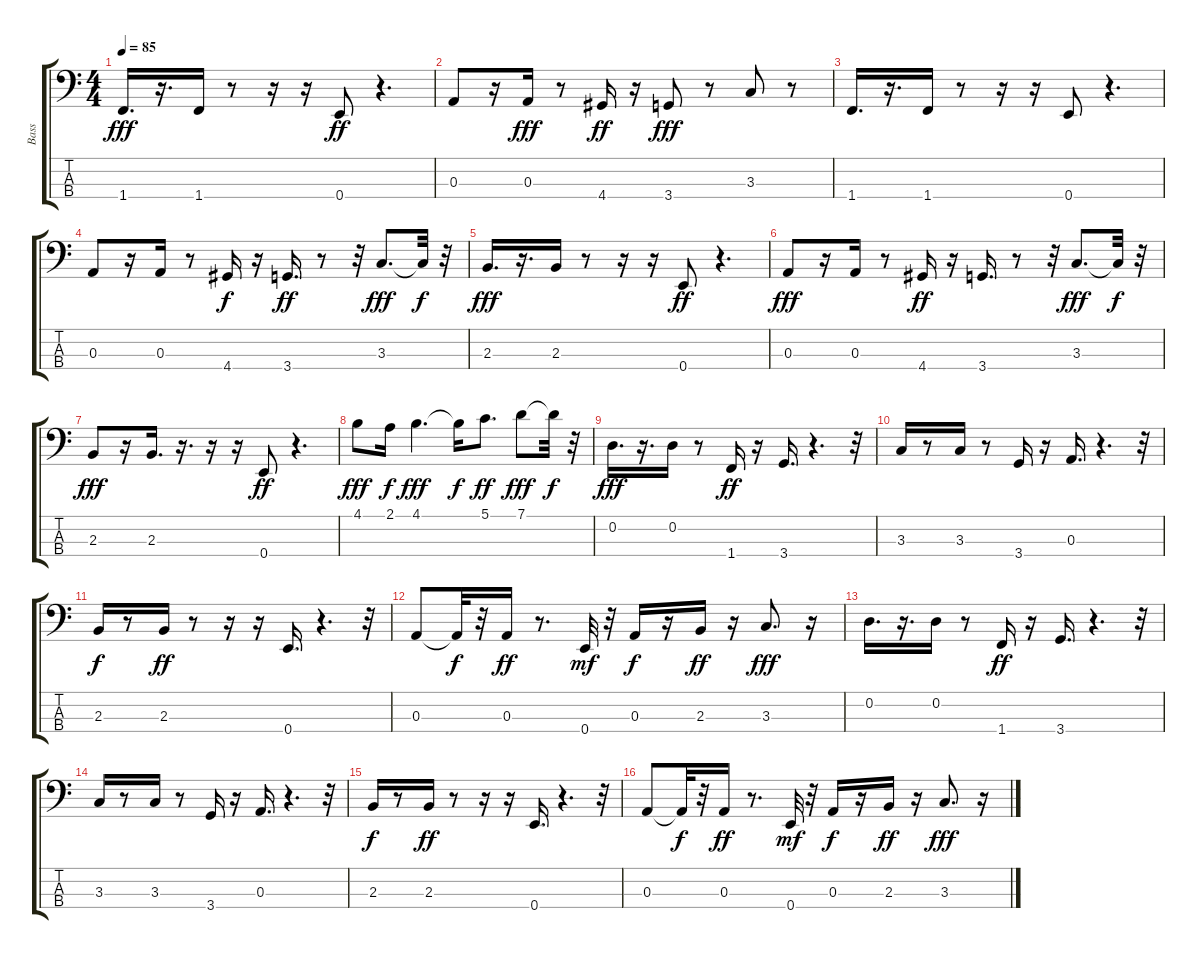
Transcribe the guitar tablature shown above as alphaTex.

\track ("Bass" "Bass") {instrument synthbass2}
\staff {score tabs}
\tuning (G2 D2 A1 E1) {hide}
\ts (4 4)
\tempo 85
\clef f4
\ks c
1.4.16{d dy fff volume 12 instrument synthbass2} r.16{d} 1.4.16 r.8 r.16 r.16 0.4.8{dy ff} r.4{d} |
0.3.8 r.16 0.3.16{dy fff} r.8 4.4.16{dy ff} r.16 3.4.8{dy fff} r.8 3.3.8 r.8 |
1.4.16{d} r.16{d} 1.4.16 r.8 r.16 r.16 0.4.8 r.4{d} |
0.3.8 r.16 0.3.16 r.8 4.4.16{dy f} r.16 3.4.16{d dy ff} r.8 r.32 3.3.8{d dy fff} 3.3{t}.32{dy f} r.32 |
2.3.16{d dy fff} r.16{d} 2.3.16 r.8 r.16 r.16 0.4.8{dy ff} r.4{d} |
0.3.8{dy fff} r.16 0.3.16 r.8 4.4.16{dy ff} r.16 3.4.16{d} r.8 r.32 3.3.8{d dy fff} 3.3{t}.32{dy f} r.32 |
2.3.8{dy fff} r.16 2.3.16{d} r.16{d} r.16 r.16 0.4.8{dy ff} r.4{d} |
4.1.8{dy fff} 2.1.16{dy f} 4.1.4{d dy fff} 4.1{t}.16{dy f} 5.1.8{d dy ff} 7.1.8{dy fff} 7.1{t}.32{dy f} r.32 |
0.2.16{d dy fff volume 12 instrument synthbass2} r.16{d} 0.2.16 r.8 1.4.16{dy ff} r.16 3.4.16{d} r.4{d} r.32 |
3.3.16 r.8 3.3.16 r.8 3.4.16 r.16 0.3.16{d} r.4{d} r.32 |
2.3.16{dy f} r.8 2.3.16{dy ff} r.8 r.16 r.16 0.4.16{d} r.4{d} r.32 |
0.3.8 0.3{t}.32{dy f} r.32 0.3.16{dy ff} r.8{d} 0.4.32{dy mf} r.32 0.3.16{dy f} r.16 2.3.16{dy ff} r.16 3.3.8{d dy fff} r.16 |
0.2.16{d} r.16{d} 0.2.16 r.8 1.4.16{dy ff} r.16 3.4.16{d} r.4{d} r.32 |
3.3.16 r.8 3.3.16 r.8 3.4.16 r.16 0.3.16{d} r.4{d} r.32 |
2.3.16{dy f} r.8 2.3.16{dy ff} r.8 r.16 r.16 0.4.16{d} r.4{d} r.32 |
0.3.8 0.3{t}.32{dy f} r.32 0.3.16{dy ff} r.8{d} 0.4.32{dy mf} r.32 0.3.16{dy f} r.16 2.3.16{dy ff} r.16 3.3.8{d dy fff} r.16
